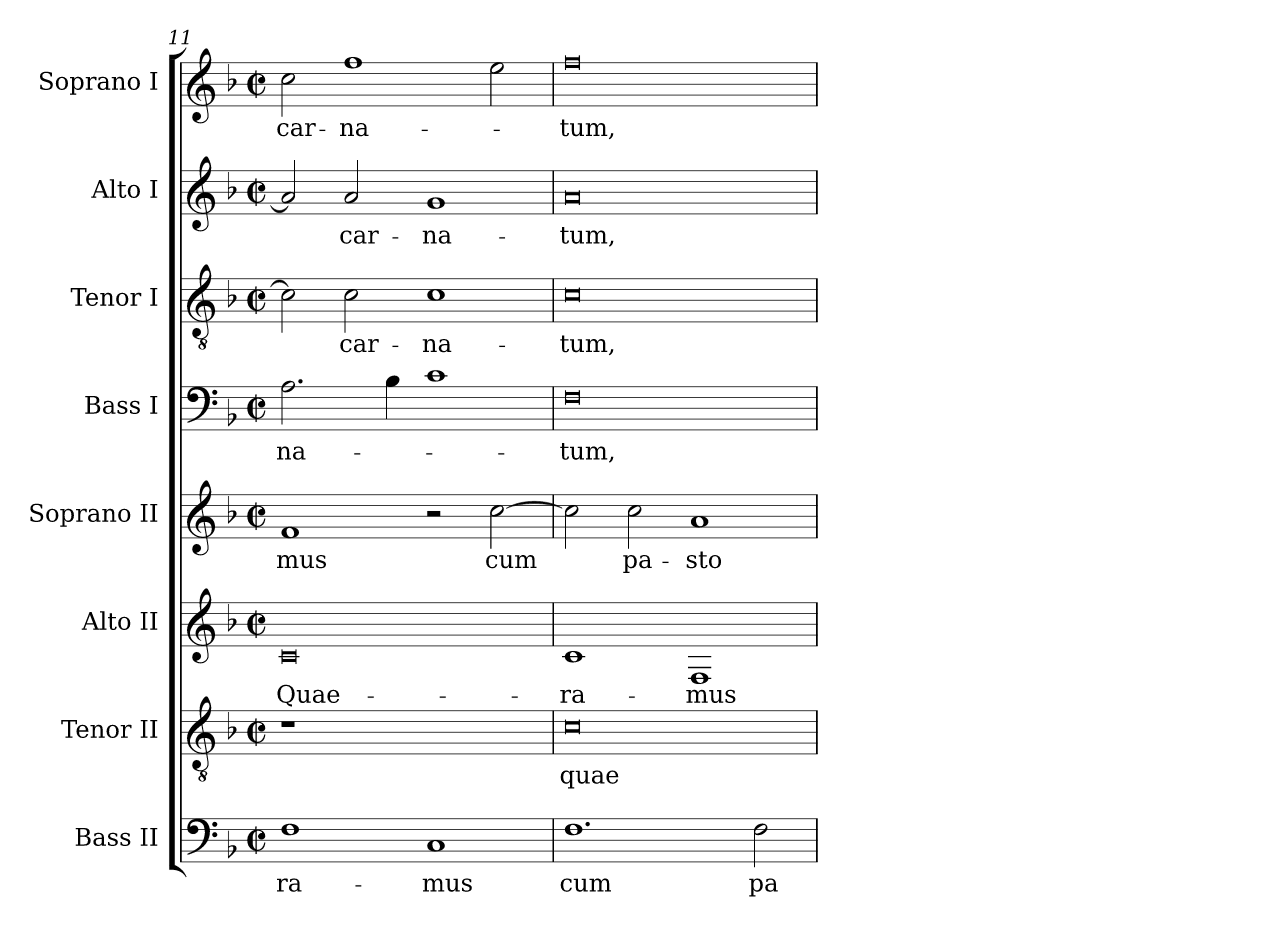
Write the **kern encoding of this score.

**kern	**text	**kern	**text	**kern	**text	**kern	**text	**kern	**text	**kern	**text	**kern	**text	**kern	**text
*part8	*part8	*part7	*part7	*part6	*part6	*part5	*part5	*part4	*part4	*part3	*part3	*part2	*part2	*part1	*part1
*staff8	*staff8	*staff7	*staff7	*staff6	*staff6	*staff5	*staff5	*staff4	*staff4	*staff3	*staff3	*staff2	*staff2	*staff1	*staff1
*I"Bass II	*	*I"Tenor II	*	*I"Alto II	*	*I"Soprano II	*	*I"Bass I	*	*I"Tenor I	*	*I"Alto I	*	*I"Soprano I	*
*I'B. II	*	*I'T. II	*	*I'A. II	*	*	*	*I'B. I	*	*I'T. I	*	*I'A. I	*	*	*
*clefF4	*	*clefGv2	*	*clefG2	*	*clefG2	*	*clefF4	*	*clefGv2	*	*clefG2	*	*clefG2	*
*	*	*ITrd7c12	*	*	*	*	*	*	*	*ITrd7c12	*	*	*	*	*
*k[b-]	*	*k[b-]	*	*k[b-]	*	*k[b-]	*	*k[b-]	*	*k[b-]	*	*k[b-]	*	*k[b-]	*
*F:	*	*F:	*	*F:	*	*F:	*	*F:	*	*F:	*	*F:	*	*F:	*
*M2/2	*	*M2/2	*	*M2/2	*	*M2/2	*	*M2/2	*	*M2/2	*	*M2/2	*	*M2/2	*
*met(c|)	*	*met(c|)	*	*met(c|)	*	*met(c|)	*	*met(c|)	*	*met(c|)	*	*met(c|)	*	*met(c|)	*
=11	=11	=11	=11	=11	=11	=11	=11	=11	=11	=11	=11	=11	=11	=11	=11
!	!LO:LY:b:color=#000000	!LO:N:vis=1	!	!	!	!	!	!	!	!	!	!	!	!	!
!	!	!	!	!	!LO:LY:b:color=#000000	!	!	!	!	!	!	!	!	!	!
!	!	!	!	!	!	!	!LO:LY:b:color=#000000	!	!	!	!	!	!	!	!
!	!	!	!	!	!	!	!	!	!LO:LY:b:color=#000000	!	!	!	!	!	!
!	!	!	!	!	!	!	!	!	!	!	!	!	!	!	!LO:LY:b:color=#000000
1Fi	-ra-	1r	.	0ci	Quae-	1fi	-mus	2.Ai\	-na-	2Ci\]	.	2ai/]	.	2cci\	-car-
!	!	!	!	!	!	!	!	!	!	!	!LO:LY:b:color=#000000	!	!	!	!
!	!	!	!	!	!	!	!	!	!	!	!	!	!LO:LY:b:color=#000000	!	!
!	!	!	!	!	!	!	!	!	!	!	!	!	!	!	!LO:LY:b:color=#000000
.	.	.	.	.	.	.	.	.	.	2Ci\	-car-	2ai/	-car-	1ffi	-na-
.	.	.	.	.	.	.	.	4B-i\	.	.	.	.	.	.	.
!	!LO:LY:b:color=#000000	!	!	!	!	!	!	!	!	!	!	!	!	!	!
!	!	!	!	!	!	!	!	!	!	!	!LO:LY:b:color=#000000	!	!	!	!
!	!	!	!	!	!	!	!	!	!	!	!	!	!LO:LY:b:color=#000000	!	!
1Ci	-mus	1ryy	.	.	.	2r	.	1ci	.	1Ci	-na-	1gi	-na-	.	.
!	!	!	!	!	!	!	!LO:LY:b:color=#000000	!	!	!	!	!	!	!	!
.	.	.	.	.	.	[>2cci\	cum	.	.	.	.	.	.	2eei\	.
=12	=12	=12	=12	=12	=12	=12	=12	=12	=12	=12	=12	=12	=12	=12	=12
!	!LO:LY:b:color=#000000	!	!	!	!	!	!	!	!	!	!	!	!	!	!
!	!	!	!LO:LY:b:color=#000000	!	!	!	!	!	!	!	!	!	!	!	!
!	!	!	!	!	!LO:LY:b:color=#000000	!	!	!	!	!	!	!	!	!	!
!	!	!	!	!	!	!	!	!	!LO:LY:b:color=#000000	!	!	!	!	!	!
!	!	!	!	!	!	!	!	!	!	!	!LO:LY:b:color=#000000	!	!	!	!
!	!	!	!	!	!	!	!	!	!	!	!	!	!LO:LY:b:color=#000000	!	!
!	!	!	!	!	!	!	!	!	!	!	!	!	!	!	!LO:LY:b:color=#000000
1.Fi	cum	0Ci	quae-	1ci	-ra-	2cci\]	.	0Fi	-tum,	0Ci	-tum,	0ai	-tum,	0ffi	-tum,
!	!	!	!	!	!	!	!LO:LY:b:color=#000000	!	!	!	!	!	!	!	!
.	.	.	.	.	.	2cci\	pa-	.	.	.	.	.	.	.	.
!	!	!	!	!	!LO:LY:b:color=#000000	!	!	!	!	!	!	!	!	!	!
!	!	!	!	!	!	!	!LO:LY:b:color=#000000	!	!	!	!	!	!	!	!
.	.	.	.	1Fi	-mus	1ai	-sto-	.	.	.	.	.	.	.	.
!	!LO:LY:b:color=#000000	!	!	!	!	!	!	!	!	!	!	!	!	!	!
2Fi\	pa-	.	.	.	.	.	.	.	.	.	.	.	.	.	.
=	=	=	=	=	=	=	=	=	=	=	=	=	=	=	=
*-	*-	*-	*-	*-	*-	*-	*-	*-	*-	*-	*-	*-	*-	*-	*-
